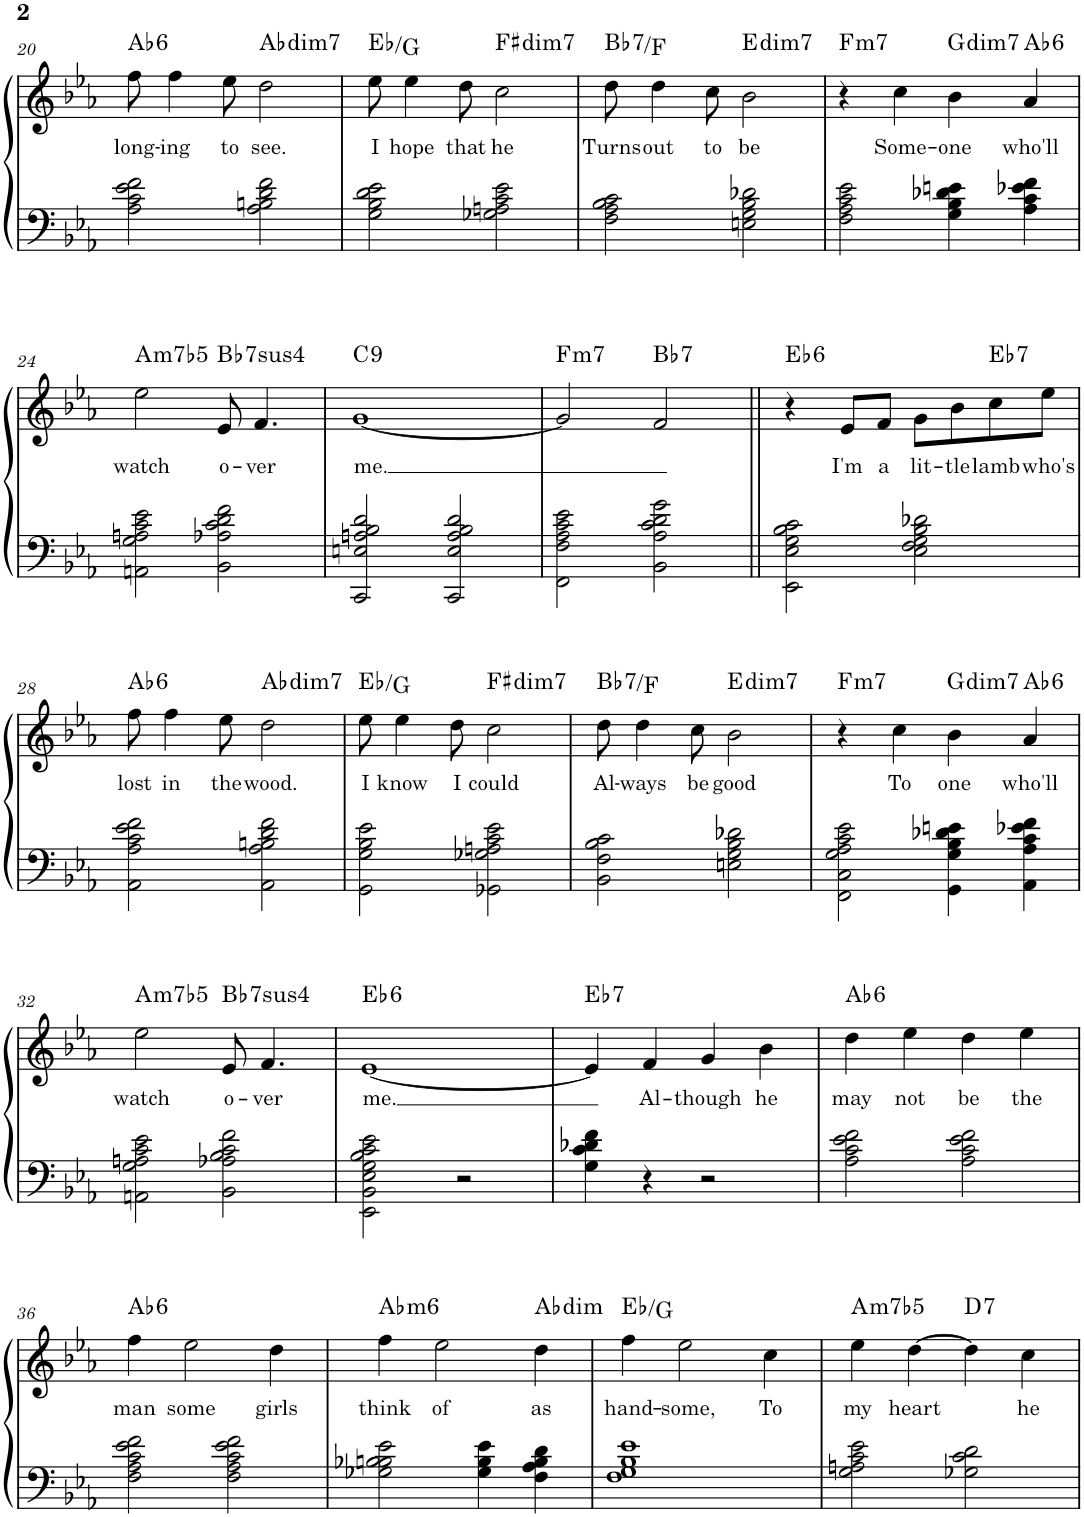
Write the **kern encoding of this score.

**kern	**kern	**text	**harte
*part1	*part1	*part1	*part1
*staff2	*staff1	*staff1	*
*I"Piano	*	*	*
*I'Pno.	*	*	*
!!LO:PB:g=z
*clefF4	*clefG2	*	*
*k[b-e-a-]	*k[b-e-a-]	*	*
*M4/4	*M4/4	*	*
=20	=20	=20	=20
!	!	!LO:LY:b	!LO:H:kt=6
2A-\ 2c\ 2e-\ 2f\	8ff\	long-	Ab:maj6
!	!	!LO:LY:b	!
.	4ff\	-ing	.
!	!	!LO:LY:b	!
.	8ee-\	to	.
!	!	!LO:LY:b	!LO:H:kt=dim7
2A-\ 2Bn\ 2d\ 2f\	2dd\	see.	Ab:dim7
=21	=21	=21	=21
!	!	!LO:LY:b	!
2G\ 2B-\ 2d\ 2e-\	8ee-\	I	Eb:maj/3
!	!	!LO:LY:b	!
.	4ee-\	hope	.
!	!	!LO:LY:b	!
.	8dd\	that	.
!	!	!LO:LY:b	!LO:H:kt=dim7
2G-X\ 2An\ 2c\ 2e-\	2cc\	he	F#:dim7
=22	=22	=22	=22
!	!	!LO:LY:b	!LO:H:kt=7
2F\ 2A-\ 2B-\ 2c\	8dd\	Turns	Bb:7/5
!	!	!LO:LY:b	!
.	4dd\	out	.
!	!	!LO:LY:b	!
.	8cc\	to	.
!	!	!LO:LY:b	!LO:H:kt=dim7
2En\ 2G\ 2B-\ 2d-X\	2b-\	be	E:dim7
=23	=23	=23	=23
!	!	!	!LO:H:kt=m7
2F\ 2A-\ 2c\ 2e-\	4r	.	F:min7
!	!	!LO:LY:b	!
.	4cc\	Some-	.
!	!	!LO:LY:b	!LO:H:kt=dim7
4G\ 4B-\ 4d-X\ 4en\	4b-\	-one	G:dim7
!	!	!LO:LY:b	!LO:H:kt=6
4A-\ 4c\ 4e-X\ 4f\	4a-/	who'll	Ab:maj6
!!LO:LB:g=z
=24	=24	=24	=24
!	!	!LO:LY:b	!LO:H:kt=m7b5
2AAn\ 2G\ 2An\ 2c\ 2e-\	2ee-\	watch	A:hdim7
!	!	!LO:LY:b	!LO:H:kt=74
2BB-\ 2A-X\ 2c\ 2d\ 2f\	8e-/	o-	Bb:sus4(7)
!	!	!LO:LY:b	!
.	4.f/	-ver	.
=25	=25	=25	=25
!	!	!LO:LY:b	!LO:H:kt=9
2CC/ 2En/ 2An/ 2B-/ 2d/	[1g	me.	C:9
2CC/ 2E/ 2A/ 2B-/ 2d/	.	.	.
=26	=26	=26	=26
!	!	!	!LO:H:kt=m7
2FF\ 2F\ 2A-\ 2c\ 2e-\	2g/]	.	F:min7
!	!	!	!LO:H:kt=7
2BB-\ 2A-\ 2c\ 2d\ 2g\	2f/	.	Bb:7
=27||	=27||	=27||	=27||
!	!	!	!LO:H:kt=6
2EE-\ 2E-\ 2G\ 2B-\ 2c\	4r	.	Eb:maj6
!	!	!LO:LY:b	!
.	8e-/L	I'm	.
!	!	!LO:LY:b	!
.	8f/J	a	.
!	!	!LO:LY:b	!
2E-\ 2F\ 2G\ 2B-\ 2d-X\	8g\L	lit-	.
!	!	!LO:LY:b	!
.	8b-\	-tle	.
!	!	!LO:LY:b	!LO:H:kt=7
.	8cc\	lamb	Eb:7
!	!	!LO:LY:b	!
.	8ee-\J	who's	.
!!LO:LB:g=z
=28	=28	=28	=28
!	!	!LO:LY:b	!LO:H:kt=6
2AA-\ 2A-\ 2c\ 2e-\ 2f\	8ff\	lost	Ab:maj6
!	!	!LO:LY:b	!
.	4ff\	in	.
!	!	!LO:LY:b	!
.	8ee-\	the	.
!	!	!LO:LY:b	!LO:H:kt=dim7
2AA-\ 2A-\ 2Bn\ 2d\ 2f\	2dd\	wood.	Ab:dim7
=29	=29	=29	=29
!	!	!LO:LY:b	!
2GG\ 2G\ 2B-\ 2e-\	8ee-\	I	Eb:maj/3
!	!	!LO:LY:b	!
.	4ee-\	know	.
!	!	!LO:LY:b	!
.	8dd\	I	.
!	!	!LO:LY:b	!LO:H:kt=dim7
2GG-X\ 2G-X\ 2An\ 2c\ 2e-\	2cc\	could	F#:dim7
=30	=30	=30	=30
!	!	!LO:LY:b	!LO:H:kt=7
2BB-\ 2F\ 2B-\ 2c\	8dd\	Al-	Bb:7/5
!	!	!LO:LY:b	!
.	4dd\	-ways	.
!	!	!LO:LY:b	!
.	8cc\	be	.
!	!	!LO:LY:b	!LO:H:kt=dim7
2En\ 2G\ 2B-\ 2d-X\	2b-\	good	E:dim7
=31	=31	=31	=31
!	!	!	!LO:H:kt=m7
2FF\ 2C\ 2G\ 2A-\ 2c\ 2e-\	4r	.	F:min7
!	!	!LO:LY:b	!
.	4cc\	To	.
!	!	!LO:LY:b	!LO:H:kt=dim7
4GG\ 4G\ 4B-\ 4d-X\ 4en\	4b-\	one	G:dim7
!	!	!LO:LY:b	!LO:H:kt=6
4AA-\ 4A-\ 4c\ 4e-X\ 4f\	4a-/	who'll	Ab:maj6
!!LO:LB:g=z
=32	=32	=32	=32
!	!	!LO:LY:b	!LO:H:kt=m7b5
2AAn\ 2G\ 2An\ 2c\ 2e-\	2ee-\	watch	A:hdim7
!	!	!LO:LY:b	!LO:H:kt=74
2BB-\ 2A-X\ 2B-\ 2c\ 2f\	8e-/	o-	Bb:sus4(7)
!	!	!LO:LY:b	!
.	4.f/	-ver	.
=33	=33	=33	=33
!	!	!LO:LY:b	!LO:H:kt=6
2EE-\ 2BB-\ 2E-\ 2G\ 2B-\ 2c\ 2e-\	[1e-	me.	Eb:maj6
2r	.	.	.
=34	=34	=34	=34
!	!	!	!LO:H:kt=7
4G\ 4c\ 4d-X\ 4f\	4e-/]	.	Eb:7
!	!	!LO:LY:b	!
4r	4f/	Al-	.
!	!	!LO:LY:b	!
2r	4g/	-though	.
!	!	!LO:LY:b	!
.	4b-\	he	.
=35	=35	=35	=35
!	!	!LO:LY:b	!LO:H:kt=6
2A-\ 2c\ 2e-\ 2f\	4dd\	may	Ab:maj6
!	!	!LO:LY:b	!
.	4ee-\	not	.
!	!	!LO:LY:b	!
2A-\ 2c\ 2e-\ 2f\	4dd\	be	.
!	!	!LO:LY:b	!
.	4ee-\	the	.
!!LO:LB:g=z
=36	=36	=36	=36
!	!	!LO:LY:b	!LO:H:kt=6
2F\ 2A-\ 2c\ 2e-\ 2f\	4ff\	man	Ab:maj6
!	!	!LO:LY:b	!
.	2ee-\	some	.
2F\ 2A-\ 2c\ 2e-\ 2f\	.	.	.
!	!	!LO:LY:b	!
.	4dd\	girls	.
=37	=37	=37	=37
!	!	!LO:LY:b	!LO:H:kt=m6
2G-X\ 2B-X\ 2Bn\ 2e-\	4ff\	think	Ab:min6
!	!	!LO:LY:b	!
.	2ee-\	of	.
4G-\ 4B\ 4e-\	.	.	.
!	!	!LO:LY:b	!LO:H:kt=dim
4F\ 4A-\ 4B\ 4d\	4dd\	as	Ab:dim
=38	=38	=38	=38
!	!	!LO:LY:b	!
1F 1G 1B- 1e-	4ff\	hand-	Eb:maj/3
!	!	!LO:LY:b	!
.	2ee-\	-some,	.
!	!	!LO:LY:b	!
.	4cc\	To	.
=39	=39	=39	=39
!	!	!LO:LY:b	!LO:H:kt=m7b5
2G\ 2An\ 2c\ 2e-\	4ee-\	my	A:hdim7
!	!	!LO:LY:b	!
.	[4dd\	heart	.
!	!	!	!LO:H:kt=7
2G-X\ 2c\ 2d\	4dd\]	.	D:7
!	!	!LO:LY:b	!
.	4cc\	he	.
=	=	=	=
*-	*-	*-	*-
